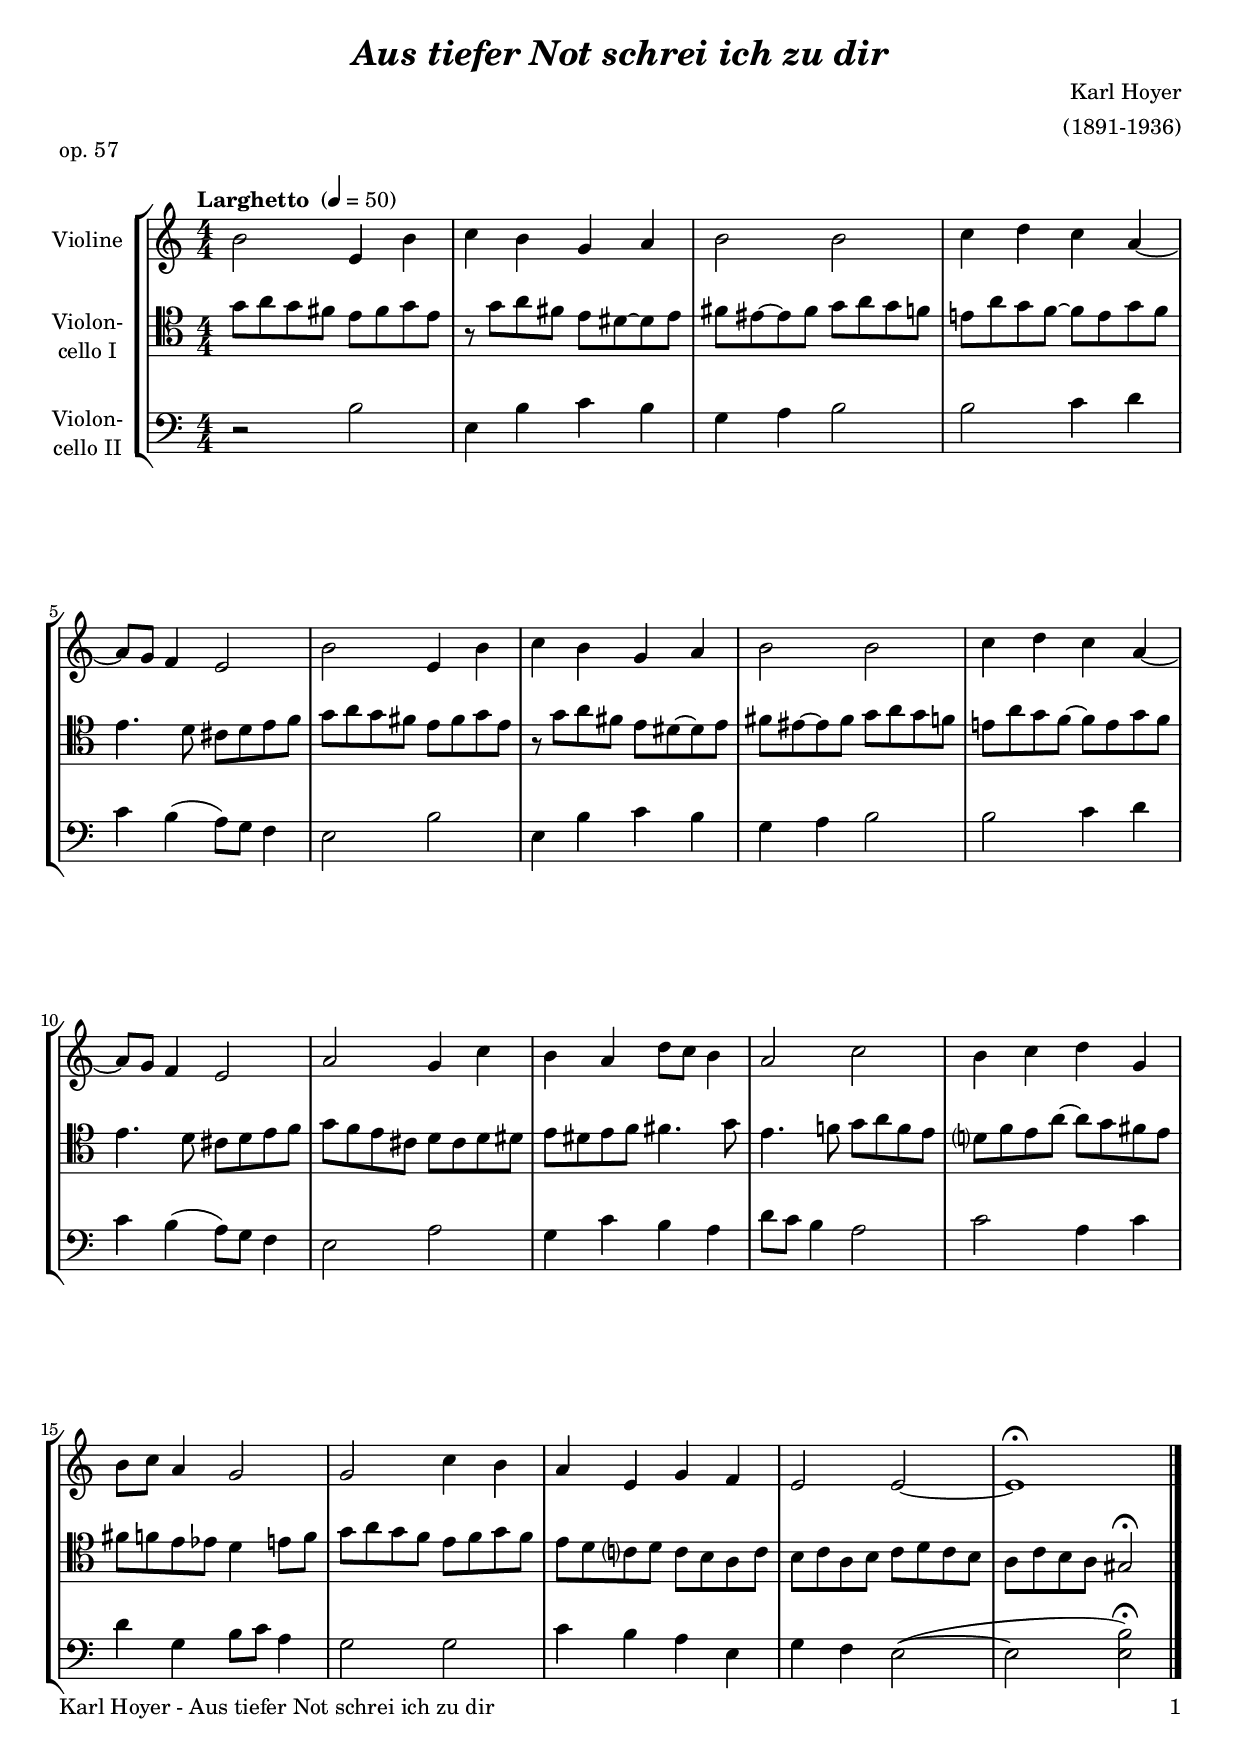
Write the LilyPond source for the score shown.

\version "2.24.1"
\include "deutsch.ly"

#(set-global-staff-size 19)

\header {
  title     = \markup \bold \italic "Aus tiefer Not schrei ich zu dir"
  composer  = "Karl Hoyer"
  arranger  = "(1891-1936)"
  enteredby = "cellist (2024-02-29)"
  piece     = "op. 57"
}

voiceconsts = {
 \key a \minor
 \time 4/4
 \clef "bass"
 \numericTimeSignature
 \compressEmptyMeasures
  % Set default beaming for all staves
%  \set Timing.beamExceptions = #'()
%  \set Timing.baseMoment     = #(ly:make-moment 1 4)
%  \set Timing.beatStructure  = #'(1 1 1 1)
\tempo "Larghetto " 4=50
}

mivl = "violin"
miba = "cello"
mipz = "pizzicato strings"

rall = \mark \markup \box \italic "rall."

va = \relative c'' {
  \voiceconsts
  \clef "treble"
  
  h2 e,4 h'
  c h g a
  h2 h
  c4 d c a~
  a8 g f4 e2

  h' e,4 h'
  c h g a
  h2 h
  c4 d c a~

  a8 g f4 e2
  a g4 c
  h a d8 c h4
  a2 c
  h4 c d g,

  h8 c a4 g2
  g c4 h
  a e g f
  e2 e~
  e1\fermata \bar "|."
}

vb = \relative c'' {
  \voiceconsts
  \clef "tenor"
  
  g8 a g fis e fis g e
  r g a fis e dis~ dis e
  fis eis~ eis fis g a g f
  e! a g f~ f e g f
  e4. d8 cis d e f

  g a g fis e fis g e
  r g a fis e dis~ dis e
  fis eis~ eis fis g a g f
  e! a g f~ f e g f

  e4. d8 cis d e f
  g f e cis d cis d dis
  e dis e f fis4. g8
  e4. f!8 g a f e
  d? f e a~ a g fis e

  fis f e es d4 e8 f
  g a g f e f g f
  e d c? d c h a c
  h c a h c d c h
  a c h a gis2\fermata \bar "|."
}

vc = \relative c' {
  \voiceconsts

  r2 h
  e,4 h' c h
  g a h2
  h c4 d
  c h( a8) g f4

  e2 h'
  e,4 h' c h
  g a h2
  h c4 d

  c h( a8) g f4
  e2 a
  g4 c h a
  d8 c h4 a2
  c a4 c

  d g, h8 c a4
  g2 g
  c4 h a e
  g f e2(~
  e <e h'>)\fermata \bar "|."
}


music = \new StaffGroup <<
      \new Staff {
        \set Staff.midiInstrument = \mivl
        \set Staff.instrumentName = \markup \center-column { "Violine" }
        \transpose a a { \va }
      }

      \new Staff {
        \set Staff.midiInstrument = \miba
        \set Staff.instrumentName = \markup \center-column { "Violon-" "cello I" }
        \transpose a a { \vb }
      }

      \new Staff {
        \set Staff.midiInstrument = \miba
        \set Staff.instrumentName = \markup \center-column { "Violon-" "cello II" }
        \transpose a a { \vc }
      }
>>

\book {
  \paper {
    print-page-number = ##t
    print-first-page-number = ##t
    ragged-last-bottom = ##f
    oddHeaderMarkup = \markup \null
    evenHeaderMarkup = \markup \null
    oddFooterMarkup = \markup {
      \fill-line {
        \if \should-print-page-number
        "Karl Hoyer - Aus tiefer Not schrei ich zu dir" \fromproperty #'page:page-number-string
      }
    }
    evenFooterMarkup = \oddFooterMarkup
  } \score {
    \music
    \layout {}
  }

  \score {
    \unfoldRepeats \music

    \midi {
      \context {
        \Score
      }
    }
  }
}